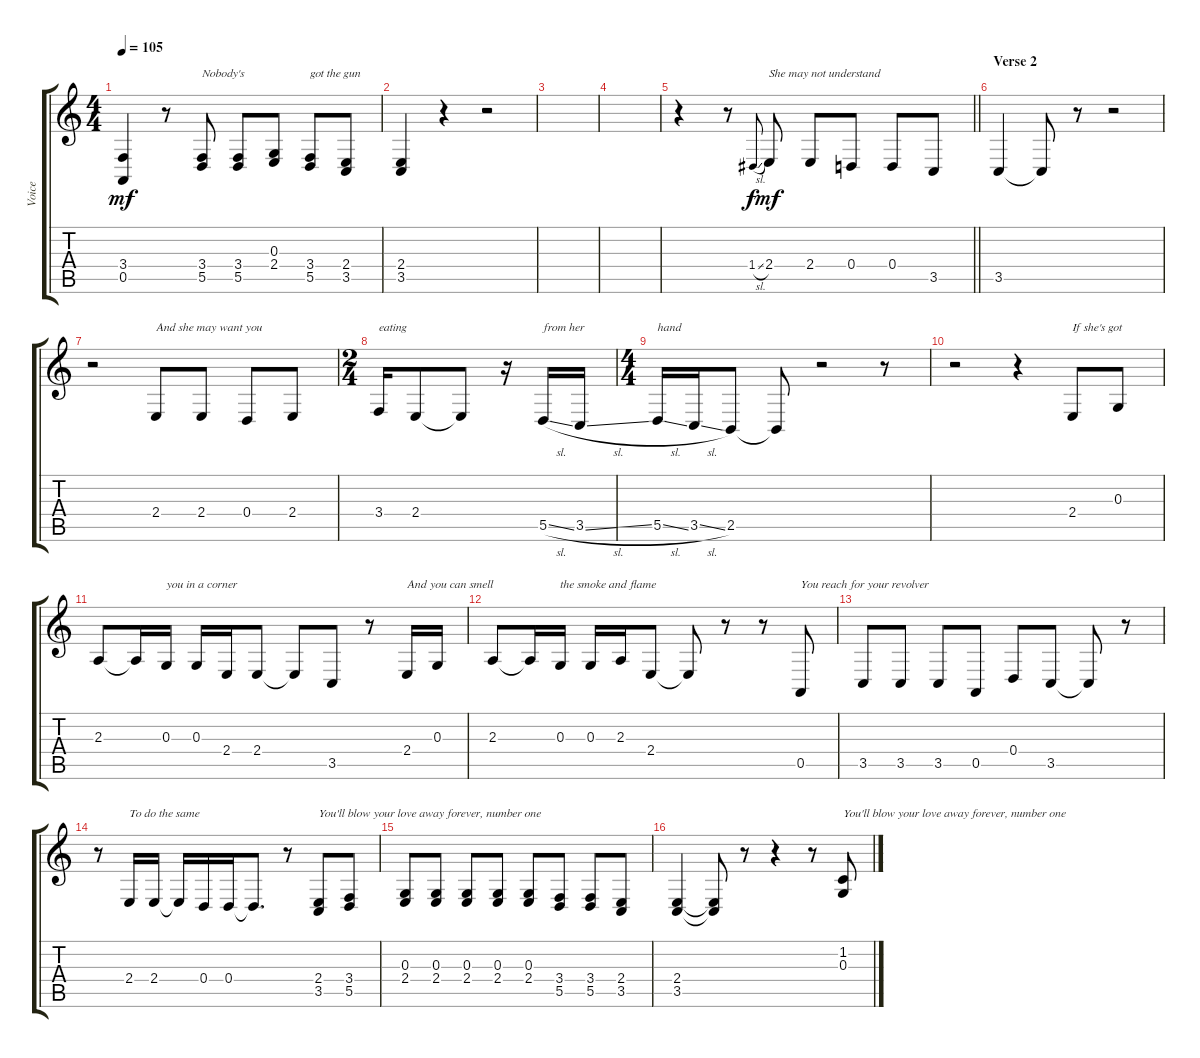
\track ("Voice" "Voice") {instrument lead6voice}
\staff {score tabs}
\tuning (E4 B3 G3 D3 A2 E2) {hide}
\ts (4 4)
\tempo 105
\clef g2
\ks c
(3.4 0.5).4{dy mf} r.8 (3.4 5.5).8{txt "Nobody's"} (3.4 5.5).8 (0.3 2.4).8 (3.4 5.5).8{txt "got the gun"} (2.4 3.5).8 |
(2.4 3.5).4 r.4 r.2 |
|
|
\barLineRight lightlight
r.4 r.8 1.4{sl}.8{gr onbeat dy f} 2.4.8{txt "She may not understand" dy mf} 2.4.8 0.4.8 0.4.8 3.5.8 |
\section ("" "Verse 2")
3.5.4 3.5{t}.8 r.8 r.2 |
r.2 2.4.8{txt "And she may want you"} 2.4.8 0.4.8 2.4.8 |
\ts (2 4)
3.4.16{txt "eating"} 2.4.8 2.4{t}.8 r.16 5.5{sl}.16{txt "from her"} 3.5{sl}.16 |
\ts (4 4)
5.5{sl}.16{txt "hand"} 3.5{sl}.16 2.5.8 2.5{t}.8 r.2 r.8 |
r.2 r.4 2.4.8{txt "If she's got"} 0.3.8 |
2.3.8 2.3{t}.16 0.3.16{txt "you in a corner"} 0.3.16 2.4.16 2.4.8 2.4{t}.8 3.5.8 r.8 2.4.16{txt "And you can smell"} 0.3.16 |
2.3.8 2.3{t}.16 0.3.16{txt "the smoke and flame"} 0.3.16 2.3.16 2.4.8 2.4{t}.8 r.8 r.8 0.5.8{txt "You reach for your revolver"} |
3.5.8 3.5.8 3.5.8 0.5.8 0.4.8 3.5.8 3.5{t}.8 r.8 |
r.8 2.4.16{txt "To do the same"} 2.4.16 2.4{t}.16 0.4.16 0.4.16 0.4{t}.8{d} r.8 (2.4 3.5).8{txt "You'll blow your love away forever, number one"} (3.4 5.5).8 |
(0.3 2.4).8 (0.3 2.4).8 (0.3 2.4).8 (0.3 2.4).8 (0.3 2.4).8 (3.4 5.5).8 (3.4 5.5).8 (2.4 3.5).8 |
(2.4 3.5).4 (2.4{t} 3.5{t}).8 r.8 r.4 r.8 (1.2 0.3).8{txt "You'll blow your love away forever, number one"}
